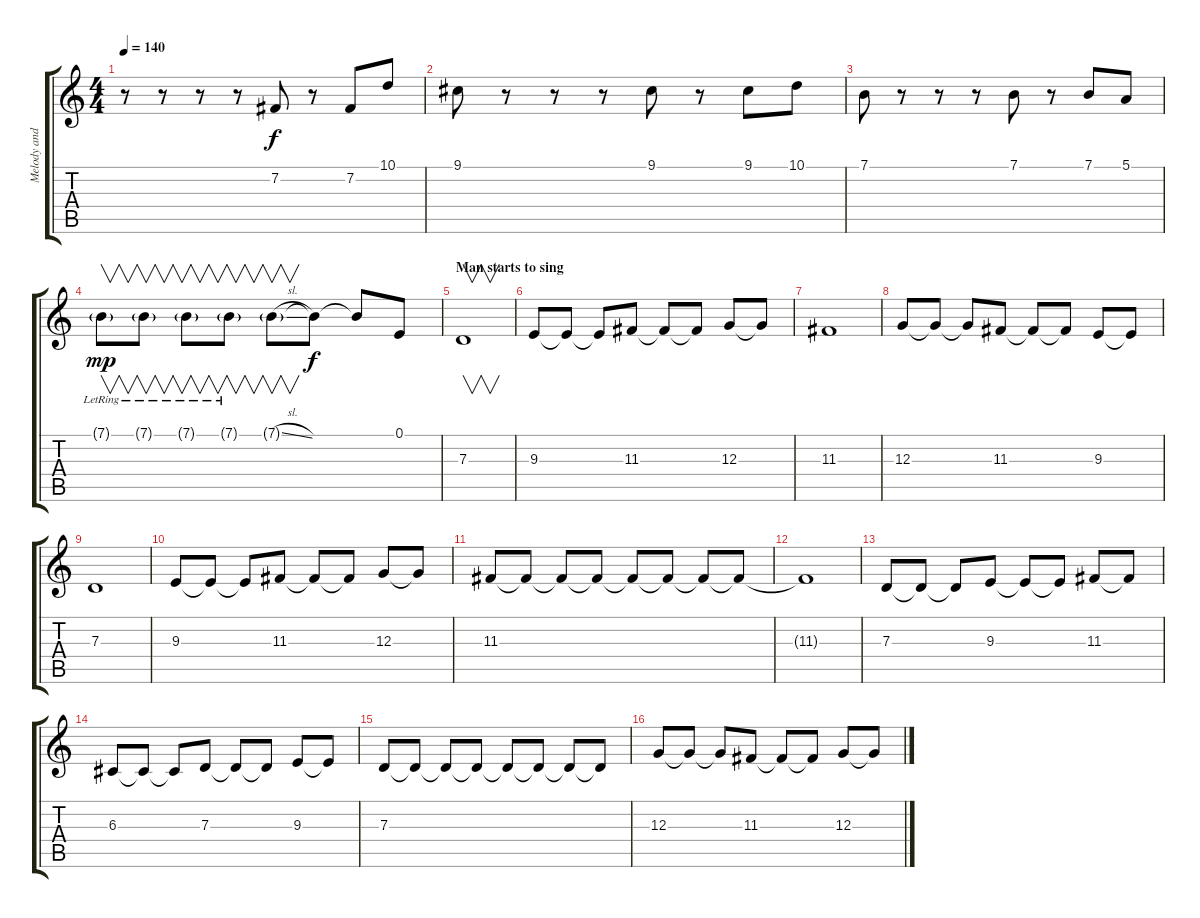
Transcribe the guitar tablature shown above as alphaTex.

\track ("Melody and Vocals" "Melody and") {instrument lead2sawtooth}
\staff {score tabs}
\tuning (E4 B3 G3 D3 A2 E2) {hide}
\ts (4 4)
\tempo 140
\clef g2
\ks c
r.8{dy f} r.8 r.8 r.8 7.2.8 r.8 7.2.8 10.1.8 |
9.1.8 r.8 r.8 r.8 9.1.8 r.8 9.1.8 10.1.8 |
7.1.8 r.8 r.8 r.8 7.1.8 r.8 7.1.8 5.1.8 |
7.1{g lr}.8{v dy mp} 7.1{g lr}.8{v} 7.1{g lr}.8{v} 7.1{g lr}.8{v} 7.1{sl g}.8{v} 7.1{t}.8{dy f} 7.1{t}.8 0.1.8{volume 0} |
\section ("" "Man starts to sing")
7.3.1{v volume 14 instrument lead5charang} |
9.3.8{instrument lead5charang} 9.3{t}.8 9.3{t}.8 11.3.8 11.3{t}.8 11.3{t}.8 12.3.8 12.3{t}.8 |
11.3.1 |
12.3.8 12.3{t}.8 12.3{t}.8 11.3.8 11.3{t}.8 11.3{t}.8 9.3.8 9.3{t}.8 |
7.3.1 |
9.3.8 9.3{t}.8 9.3{t}.8 11.3.8 11.3{t}.8 11.3{t}.8 12.3.8 12.3{t}.8 |
11.3.8{volume 10} 11.3{t}.8{volume 16} 11.3{t}.8 11.3{t}.8 11.3{t}.8 11.3{t}.8 11.3{t}.8 11.3{t}.8 |
11.3{t}.1 |
\section ("" "")
7.3.8 7.3{t}.8 7.3{t}.8 9.3.8 9.3{t}.8 9.3{t}.8 11.3.8 11.3{t}.8 |
6.3.8 6.3{t}.8 6.3{t}.8 7.3.8 7.3{t}.8 7.3{t}.8 9.3.8 9.3{t}.8 |
7.3.8 7.3{t}.8 7.3{t}.8 7.3{t}.8 7.3{t}.8 7.3{t}.8 7.3{t}.8 7.3{t}.8 |
12.3.8 12.3{t}.8 12.3{t}.8 11.3.8 11.3{t}.8 11.3{t}.8 12.3.8 12.3{t}.8
